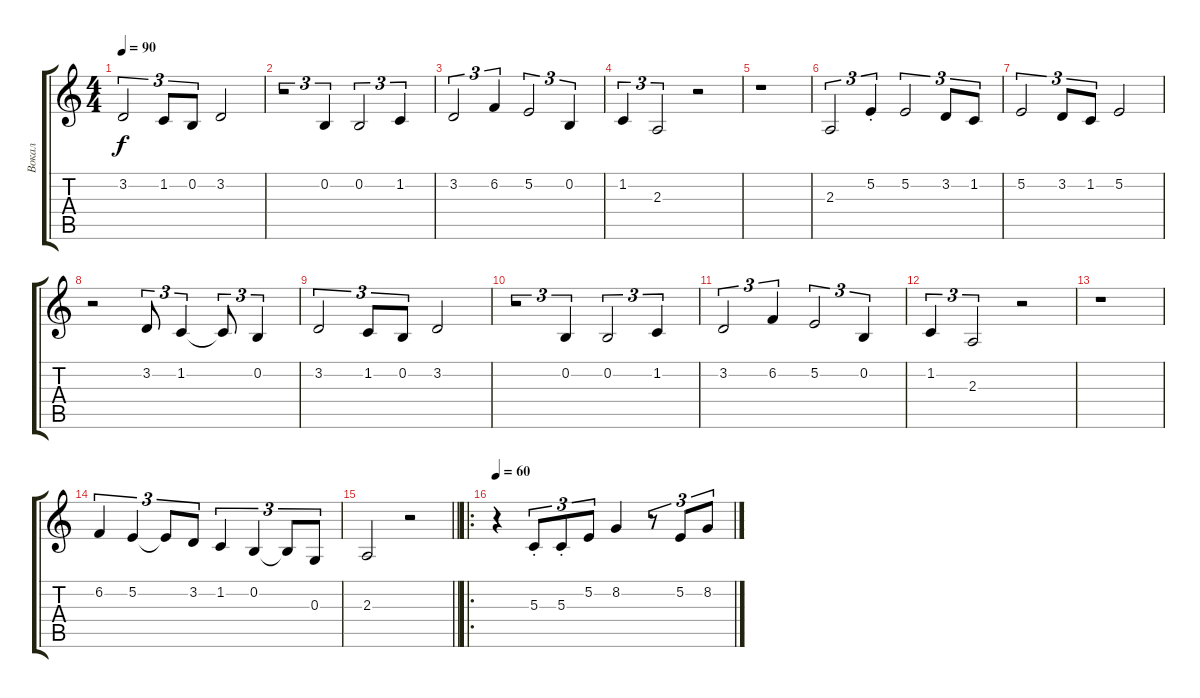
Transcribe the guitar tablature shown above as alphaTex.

\track ("Вокал" "Вокал") {instrument oboe}
\staff {score tabs}
\tuning (E4 B3 G3 D3 A2 E2) {hide}
\ts (4 4)
\tempo 90
\clef g2
\ks c
3.2.2{tu (3 2) dy f} 1.2.8{tu (3 2)} 0.2.8{tu (3 2)} 3.2.2 |
r.2{tu (3 2)} 0.2.4{tu (3 2)} 0.2.2{tu (3 2)} 1.2.4{tu (3 2)} |
3.2.2{tu (3 2)} 6.2.4{tu (3 2)} 5.2.2{tu (3 2)} 0.2.4{tu (3 2)} |
1.2.4{tu (3 2)} 2.3.2{tu (3 2)} r.2 |
r.1 |
2.3.2{tu (3 2)} 5.2{st}.4{tu (3 2)} 5.2.2{tu (3 2)} 3.2.8{tu (3 2)} 1.2.8{tu (3 2)} |
5.2.2{tu (3 2)} 3.2.8{tu (3 2)} 1.2.8{tu (3 2)} 5.2.2 |
r.2 3.2.8{tu (3 2)} 1.2.4{tu (3 2)} 1.2{t}.8{tu (3 2)} 0.2.4{tu (3 2)} |
3.2.2{tu (3 2)} 1.2.8{tu (3 2)} 0.2.8{tu (3 2)} 3.2.2 |
r.2{tu (3 2)} 0.2.4{tu (3 2)} 0.2.2{tu (3 2)} 1.2.4{tu (3 2)} |
3.2.2{tu (3 2)} 6.2.4{tu (3 2)} 5.2.2{tu (3 2)} 0.2.4{tu (3 2)} |
1.2.4{tu (3 2)} 2.3.2{tu (3 2)} r.2 |
r.1 |
6.2.4{tu (3 2)} 5.2.4{tu (3 2)} 5.2{t}.8{tu (3 2)} 3.2.8{tu (3 2)} 1.2.4{tu (3 2)} 0.2.4{tu (3 2)} 0.2{t}.8{tu (3 2)} 0.3.8{tu (3 2)} |
\barLineRight lightlight
2.3.2 r.2 |
\ro
\tempo 60
r.4 5.3{st}.8{tu (3 2)} 5.3{st}.8{tu (3 2)} 5.2.8{tu (3 2)} 8.2.4 r.8{tu (3 2)} 5.2.8{tu (3 2)} 8.2.8{tu (3 2)}
